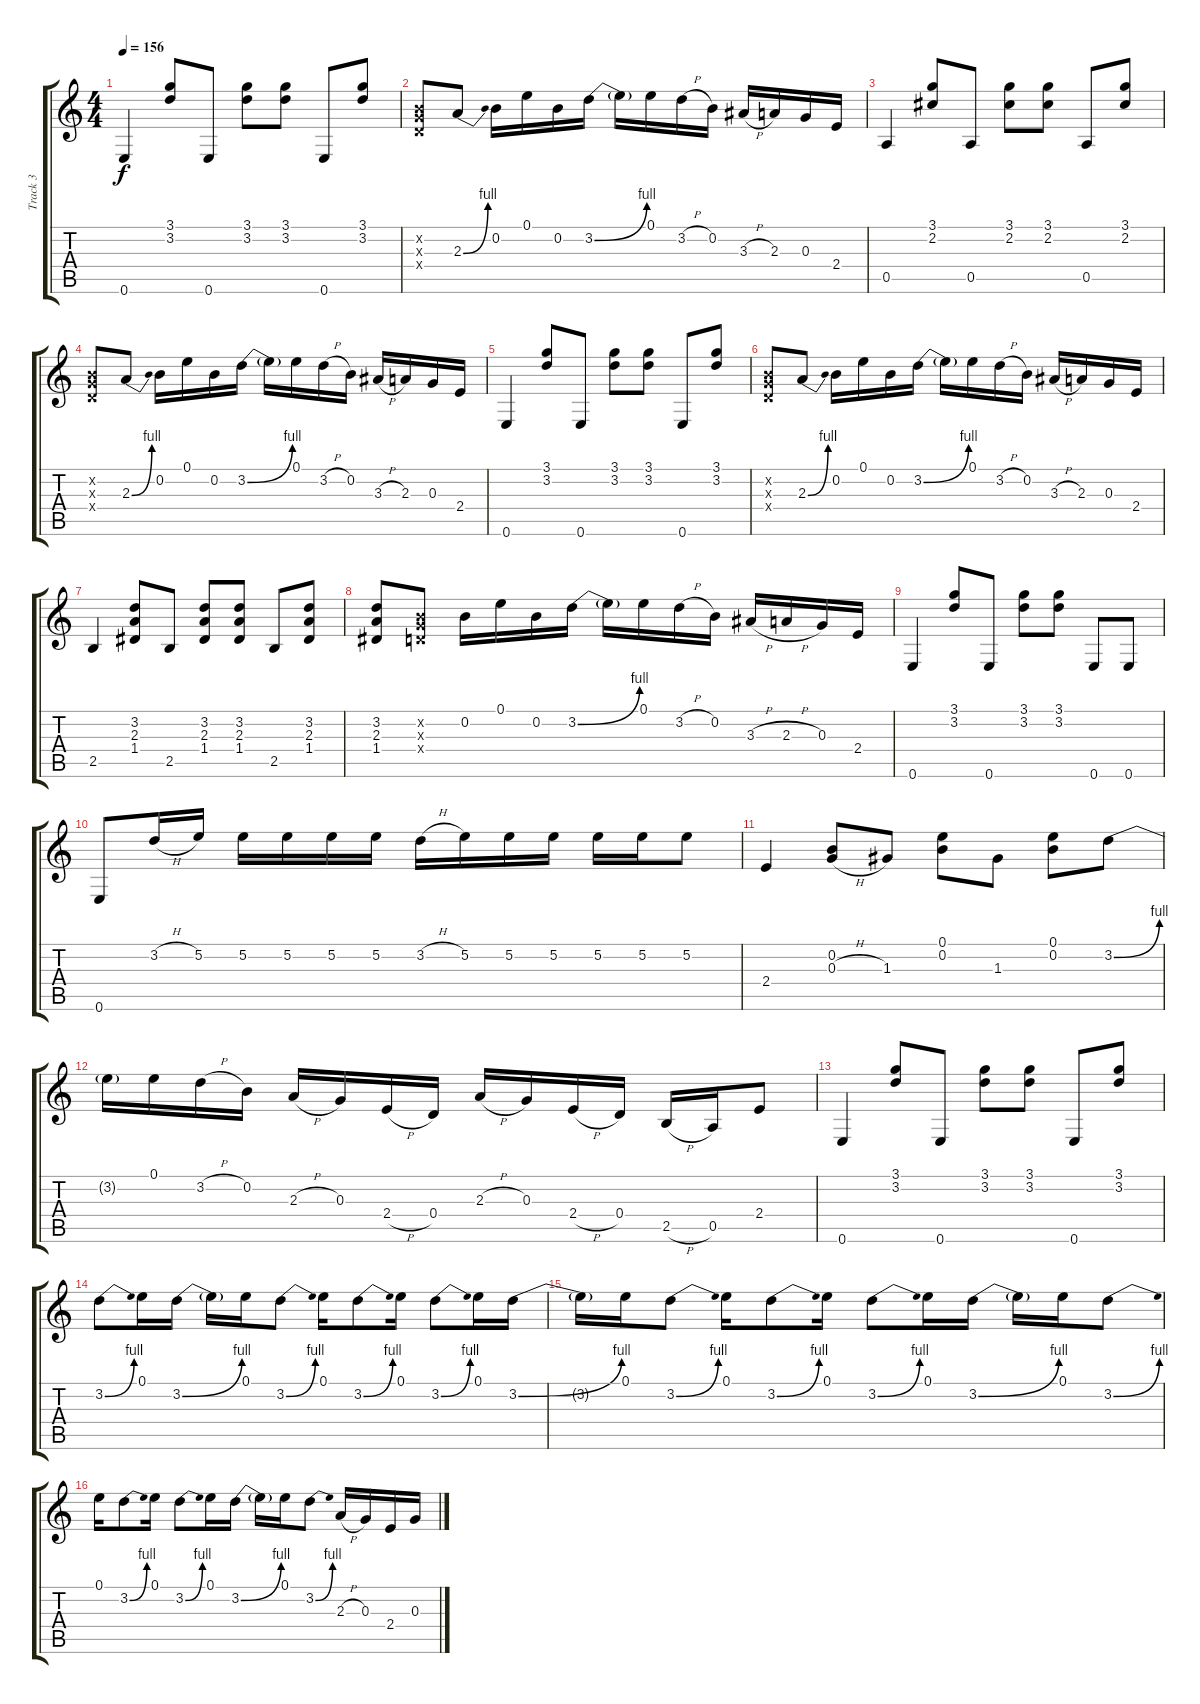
\track ("Track 3" "Track 3") {instrument distortionguitar}
\staff {score tabs}
\tuning (E4 B3 G3 D3 A2 E2) {hide}
\ts (4 4)
\tempo 156
\clef g2
\ks c
0.6.4{dy f} (3.1 3.2).8 0.6.8 (3.1 3.2).8 (3.1 3.2).8 0.6.8 (3.1 3.2).8 |
(0.2{x} 0.3{x} 0.4{x}).8 2.3{be (bend 0 0 60 4)}.8 0.2.16 0.1.16 0.2.16 3.2{be (bend 0 0 60 4)}.16 3.2{t}.16 0.1.16 3.2{h}.16 0.2.16 3.3{h}.16 2.3.16 0.3.16 2.4.16 |
0.5.4 (3.1 2.2).8 0.5.8 (3.1 2.2).8 (3.1 2.2).8 0.5.8 (3.1 2.2).8 |
(0.2{x} 0.3{x} 0.4{x}).8 2.3{be (bend 0 0 60 4)}.8 0.2.16 0.1.16 0.2.16 3.2{be (bend 0 0 60 4)}.16 3.2{t}.16 0.1.16 3.2{h}.16 0.2.16 3.3{h}.16 2.3.16 0.3.16 2.4.16 |
0.6.4 (3.1 3.2).8 0.6.8 (3.1 3.2).8 (3.1 3.2).8 0.6.8 (3.1 3.2).8 |
(0.2{x} 0.3{x} 0.4{x}).8 2.3{be (bend 0 0 60 4)}.8 0.2.16 0.1.16 0.2.16 3.2{be (bend 0 0 60 4)}.16 3.2{t}.16 0.1.16 3.2{h}.16 0.2.16 3.3{h}.16 2.3.16 0.3.16 2.4.16 |
2.5.4 (3.2 2.3 1.4).8 2.5.8 (3.2 2.3 1.4).8 (3.2 2.3 1.4).8 2.5.8 (3.2 2.3 1.4).8 |
(3.2 2.3 1.4).8 (0.2{x} 0.3{x} 0.4{x}).8 0.2.16 0.1.16 0.2.16 3.2{be (bend 0 0 60 4)}.16 3.2{t}.16 0.1.16 3.2{h}.16 0.2.16 3.3{h}.16 2.3{h}.16 0.3.16 2.4.16 |
0.6.4 (3.1 3.2).8 0.6.8 (3.1 3.2).8 (3.1 3.2).8 0.6.8 0.6.8 |
0.6.8 3.2{h}.16 5.2.16 5.2.16 5.2.16 5.2.16 5.2.16 3.2{h}.16 5.2.16 5.2.16 5.2.16 5.2.16 5.2.16 5.2.8 |
2.4.4 (0.2 0.3{h}).8 1.3.8 (0.1 0.2).8 1.3.8 (0.1 0.2).8 3.2{be (bend 0 0 60 4)}.8 |
3.2{t}.16 0.1.16 3.2{h}.16 0.2.16 2.3{h}.16 0.3.16 2.4{h}.16 0.4.16 2.3{h}.16 0.3.16 2.4{h}.16 0.4.16 2.5{h}.16 0.5.16 2.4.8 |
0.6.4 (3.1 3.2).8 0.6.8 (3.1 3.2).8 (3.1 3.2).8 0.6.8 (3.1 3.2).8 |
3.2{be (bend 0 0 60 4)}.8 0.1.16 3.2{be (bend 0 0 60 4)}.16 3.2{t}.16 0.1.16 3.2{be (bend 0 0 60 4)}.8 0.1.16 3.2{be (bend 0 0 60 4)}.8 0.1.16 3.2{be (bend 0 0 60 4)}.8 0.1.16 3.2{be (bend 0 0 60 4)}.16 |
3.2{t}.16 0.1.16 3.2{be (bend 0 0 60 4)}.8 0.1.16 3.2{be (bend 0 0 60 4)}.8 0.1.16 3.2{be (bend 0 0 60 4)}.8 0.1.16 3.2{be (bend 0 0 60 4)}.16 3.2{t}.16 0.1.16 3.2{be (bend 0 0 60 4)}.8 |
0.1.16 3.2{be (bend 0 0 60 4)}.8 0.1.16 3.2{be (bend 0 0 60 4)}.8 0.1.16 3.2{be (bend 0 0 60 4)}.16 3.2{t}.16 0.1.16 3.2{be (bend 0 0 60 4)}.8 2.3{h}.16 0.3.16 2.4.16 0.3.16
